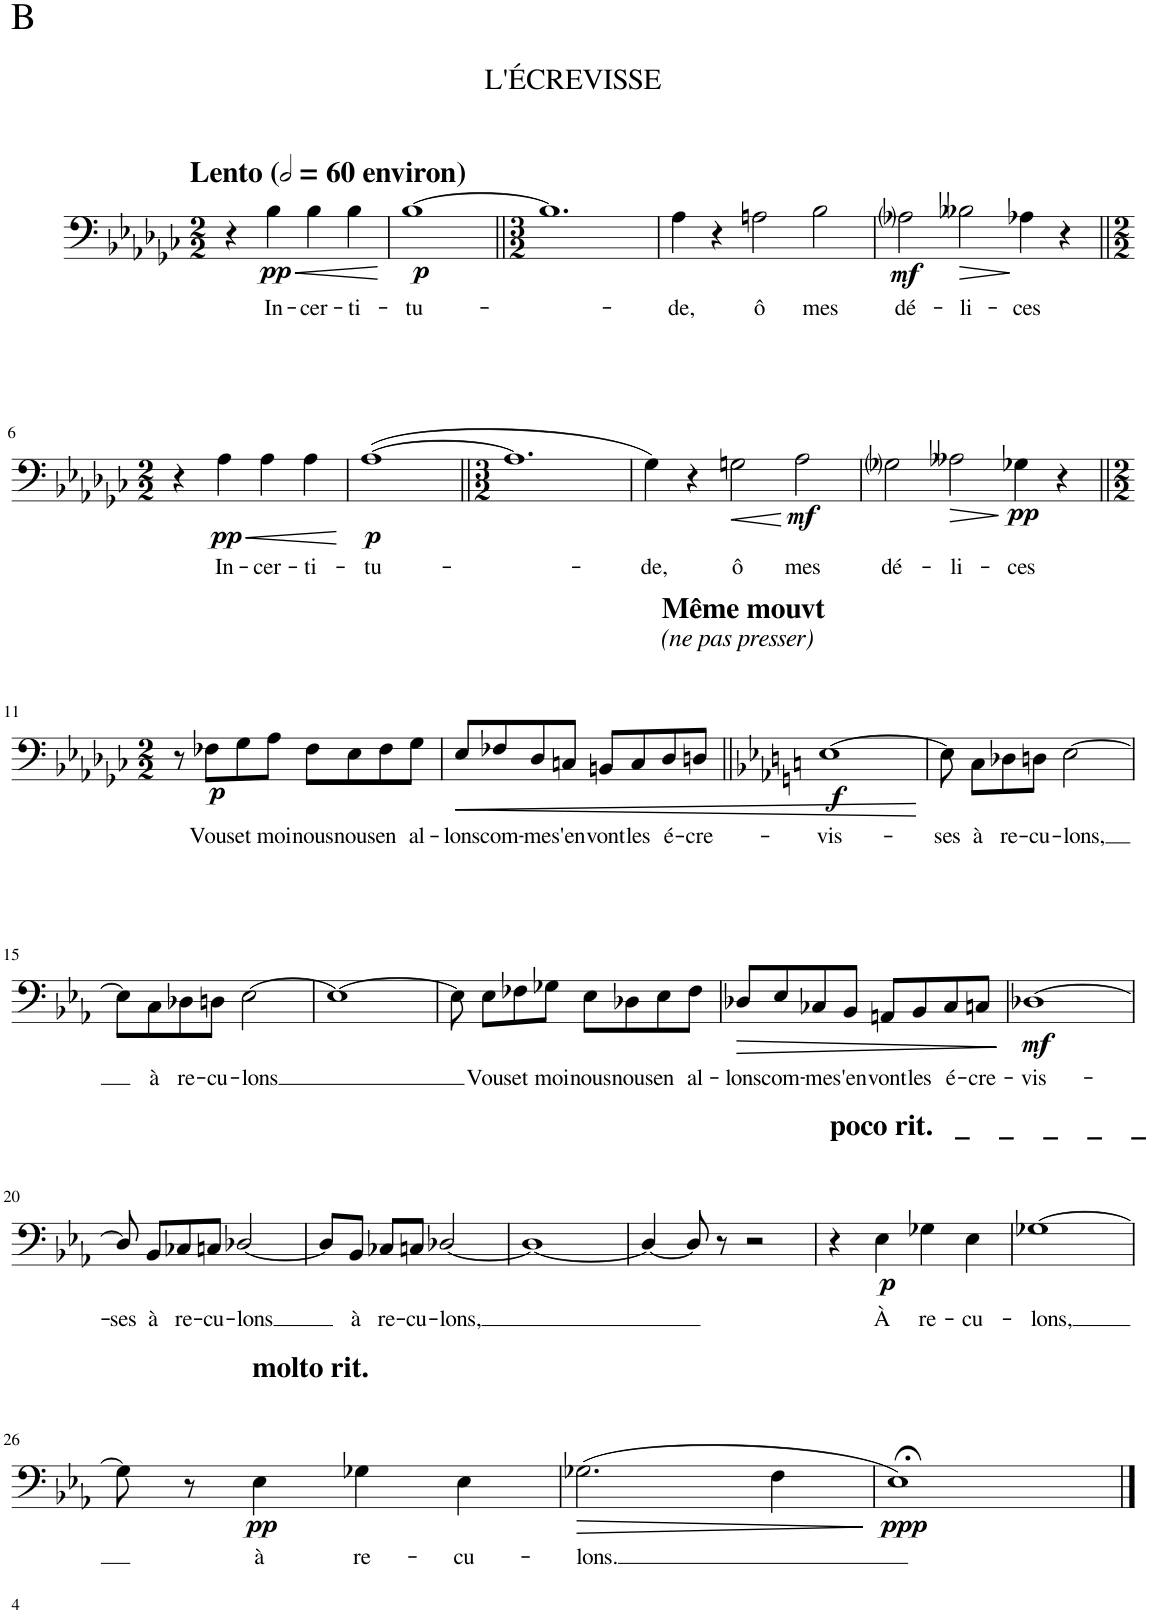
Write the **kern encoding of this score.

**kern	**text	**dynam
*part1	*part1	*part1
*staff1	*staff1	*staff1
*I"Bass	*	*
*clefF4	*	*
*k[b-e-a-d-g-c-]	*	*
*M2/2	*	*
*MM120	*	*
=1	=1	=1
!LO:TX:a:B:t=Lento (	!	!
!LO:TX:a:B:t=environ)	!	!
4r	.	.
!	!LO:LY:b	!LO:HP:b
!	!	!LO:DY:n=1:b
4B-\	In-	< pp
!	!LO:LY:b	!
4B-\	-cer-	.
!	!LO:LY:b	!
4B-\	-ti-	.
.	.	[
=2	=2	=2
!	!LO:LY:b	!LO:DY:b
[1B-	-tu-	p
=3||	=3||	=3||
*M3/2	*	*
1.B-]	.	.
=4	=4	=4
!	!LO:LY:b	!
4A-\	-de,	.
4r	.	.
!	!LO:LY:b	!
2An\	ô	.
!	!LO:LY:b	!
2B-\	mes	.
=5	=5	=5
!	!LO:LY:b	!LO:DY:b
2A-i\	dé-	mf
!	!LO:LY:b	!LO:HP:b
2B--X\	-li-	>
!	!LO:LY:b	!
4A-X\	-ces	]
4r	.	.
!!LO:LB:g=z
=6||	=6||	=6||
*M2/2	*	*
4r	.	.
!	!LO:LY:b	!LO:HP:b
!	!	!LO:DY:n=1:b
4A-\	In-	< pp
!	!LO:LY:b	!
4A-\	-cer-	.
!	!LO:LY:b	!
4A-\	-ti-	.
.	.	[
=7	=7	=7
!	!LO:LY:b	!LO:DY:b
([1A-	-tu-	p
=8||	=8||	=8||
*M3/2	*	*
1.A-]	.	.
=9	=9	=9
!	!LO:LY:b	!
4G-\)	-de,	.
4r	.	.
!	!LO:LY:b	!LO:HP:b
2Gn\	ô	<
!	!LO:LY:b	!LO:DY:n=1:b
2A-\	mes	[ mf
=10	=10	=10
!	!LO:LY:b	!
2G-i\	dé-	.
!	!LO:LY:b	!LO:HP:b
2A--X\	-li-	>
!	!LO:LY:b	!LO:DY:n=1:b
4G-X\	-ces	] pp
4r	.	.
!!LO:LB:g=z
=11||	=11||	=11||
*M2/2	*	*
8r	.	.
!	!LO:LY:b	!LO:DY:b
8F-X\L	Vous	p
!	!LO:LY:b	!
8G-\	et	.
!	!LO:LY:b	!
8A-\J	moi	.
!	!LO:LY:b	!
8F-\L	nous	.
!	!LO:LY:b	!
8E-\	nous	.
!	!LO:LY:b	!
8F-\	en	.
!	!LO:LY:b	!
8G-\J	al-	.
=12	=12	=12
!	!LO:LY:b	!LO:HP:b
8E-/L	-lons	<
!	!LO:LY:b	!
8F-X/	com-	.
!	!LO:LY:b	!
8D-/	-me	.
!	!LO:LY:b	!
8Cn/J	s'en	.
!	!LO:LY:b	!
8BBn/L	vont	.
!	!LO:LY:b	!
8C/	les	.
!LO:TX:a:B:t=Même mouvt	!	!
!LO:TX:a:i:t=(ne pas presser)	!	!
!	!LO:LY:b	!
8D-/	é-	.
!	!LO:LY:b	!
8Dn/J	-cre-	.
=13||	=13||	=13||
*k[b-e-a-]	*	*
!	!LO:LY:b	!LO:DY:b
[1E-	-vis-	f
.	.	[
=14	=14	=14
!	!LO:LY:b	!
8E-\]	-ses	.
!	!LO:LY:b	!
8C\L	à	.
!	!LO:LY:b	!
8D-X\	re-	.
!	!LO:LY:b	!
8Dn\J	-cu-	.
!	!LO:LY:b	!
[2E-\	-lons,	.
!!LO:LB:g=z
=15	=15	=15
8E-\L]	.	.
!	!LO:LY:b	!
8C\	à	.
!	!LO:LY:b	!
8D-X\	re-	.
!	!LO:LY:b	!
8Dn\J	-cu-	.
!	!LO:LY:b	!
[2E-\	-lons	.
=16	=16	=16
1E-_	.	.
=17	=17	=17
8E-\]	.	.
!	!LO:LY:b	!
8E-\L	Vous	.
!	!LO:LY:b	!
8F-X\	et	.
!	!LO:LY:b	!
8G-X\J	moi	.
!	!LO:LY:b	!
8E-\L	nous	.
!	!LO:LY:b	!
8D-X\	nous	.
!	!LO:LY:b	!
8E-\	en	.
!	!LO:LY:b	!
8F-\J	al-	.
=18	=18	=18
!	!LO:LY:b	!LO:HP:b
8D-X/L	-lons	>
!	!LO:LY:b	!
8E-/	com-	.
!	!LO:LY:b	!
8C-X/	-me	.
!	!LO:LY:b	!
8BB-/J	s'en	.
!	!LO:LY:b	!
8AAn/L	vont	.
!	!LO:LY:b	!
8BB-/	les	.
!	!LO:LY:b	!
8C-/	é-	.
!	!LO:LY:b	!
8Cn/J	-cre-	.
.	.	]
=19	=19	=19
!	!LO:LY:b	!LO:DY:b
[1D-X	-vis-	mf
!!LO:LB:g=z
=20	=20	=20
!	!LO:LY:b	!
8D-/]	-ses	.
!	!LO:LY:b	!
8BB-/L	à	.
!	!LO:LY:b	!
8C-X/	re-	.
!	!LO:LY:b	!
8Cn/J	-cu-	.
!	!LO:LY:b	!
[2D-X/	-lons	.
=21	=21	=21
8D-/L]	.	.
!	!LO:LY:b	!
8BB-/J	à	.
!	!LO:LY:b	!
8C-X/L	re-	.
!	!LO:LY:b	!
8Cn/J	-cu-	.
!	!LO:LY:b	!
[2D-X/	-lons,	.
=22	=22	=22
1D-_	.	.
=23	=23	=23
4D-/_	.	.
8D-/]	.	.
8r	.	.
2r	.	.
=24	=24	=24
!LO:TX:a:B:t=poco rit.   _    _    _    _    _	!	!
4r	.	.
!	!LO:LY:b	!LO:DY:b
4E-\	À	p
!	!LO:LY:b	!
4G-X\	re-	.
!	!LO:LY:b	!
4E-\	-cu-	.
=25	=25	=25
!	!LO:LY:b	!
[1G-X	-lons,	.
!!LO:LB:g=z
=26	=26	=26
8G-\]	.	.
8r	.	.
!LO:TX:a:B:t=molto rit.	!	!
!	!LO:LY:b	!LO:DY:b
4E-\	à	pp
!	!LO:LY:b	!
4G-X\	re-	.
!	!LO:LY:b	!
4E-\	-cu-	.
=27	=27	=27
!	!LO:LY:b	!LO:HP:b
(2.G-X\	lons.	>
4F\	.	.
.	.	]
=28	=28	=28
!	!	!LO:DY:b
1E-;<)	.	ppp
==	==	==
*-	*-	*-
